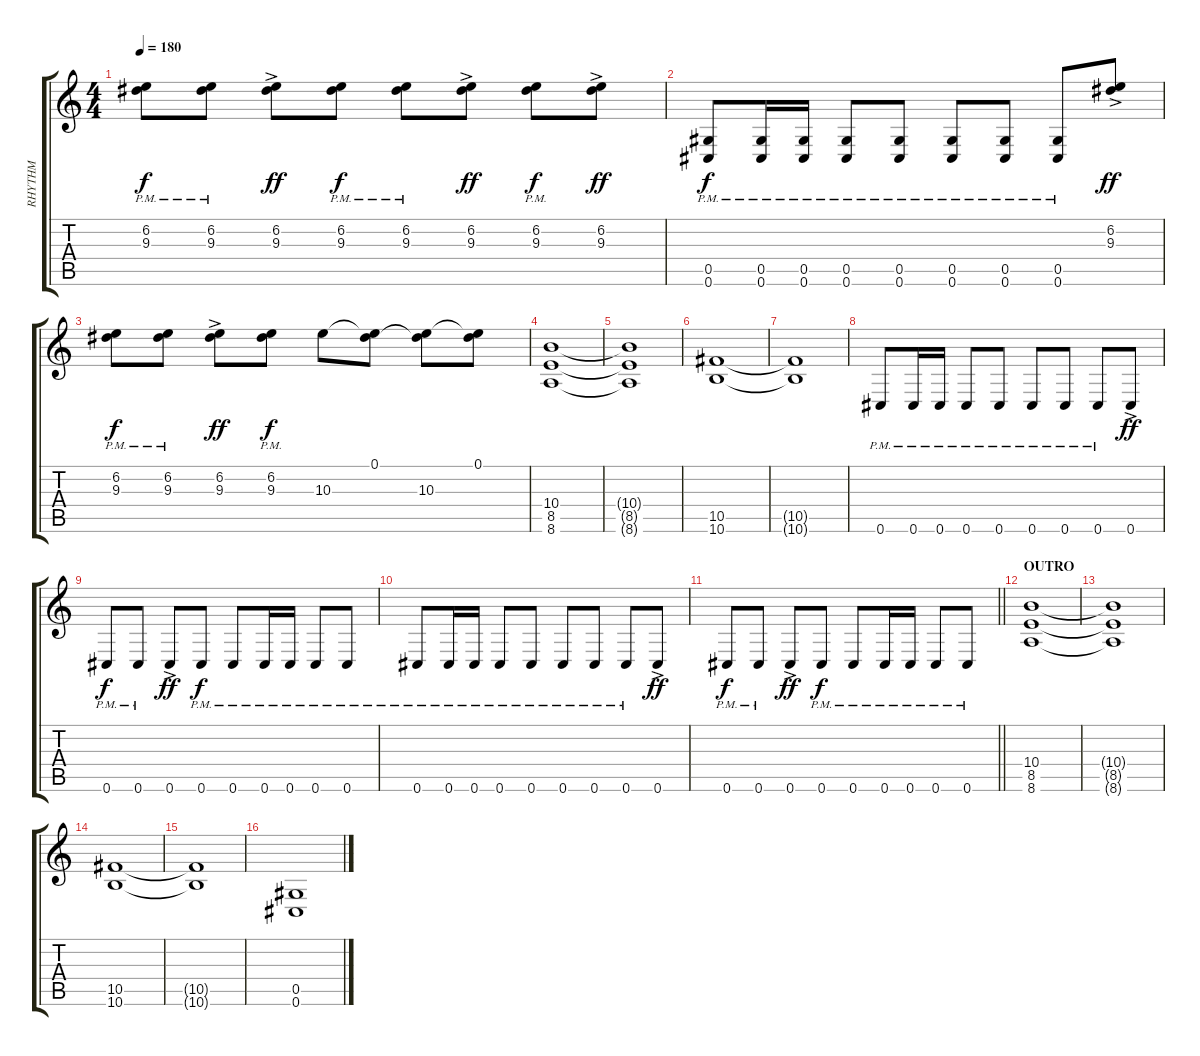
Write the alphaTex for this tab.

\track ("RHYTHM" "RHYTHM") {instrument distortionguitar}
\staff {score tabs}
\tuning (Eb4 Bb3 Gb3 Db3 Ab2 Db2) {hide}
\ts (4 4)
\tempo 180
\clef g2
\ks c
(6.2{pm} 9.3{pm}).8{dy f} (6.2{pm} 9.3{pm}).8 (6.2{ac} 9.3{ac}).8{dy ff} (6.2{pm} 9.3{pm}).8{dy f} (6.2{pm} 9.3{pm}).8 (6.2{ac} 9.3{ac}).8{dy ff} (6.2{pm} 9.3{pm}).8{dy f} (6.2{ac} 9.3{ac}).8{dy ff} |
(0.5{pm} 0.6{pm}).8{dy f} (0.5{pm} 0.6{pm}).16 (0.5{pm} 0.6{pm}).16 (0.5{pm} 0.6{pm}).8 (0.5{pm} 0.6{pm}).8 (0.5{pm} 0.6{pm}).8 (0.5{pm} 0.6{pm}).8 (0.5{pm} 0.6{pm}).8 (6.2{ac} 9.3{ac}).8{dy ff} |
(6.2{pm} 9.3{pm}).8{dy f} (6.2{pm} 9.3{pm}).8 (6.2{ac} 9.3{ac}).8{dy ff} (6.2{pm} 9.3{pm}).8{dy f} 10.3.8 (0.1 10.3{t}).8 (0.1{t} 10.3).8 (0.1 10.3{t}).8 |
(10.4 8.5 8.6).1 |
(10.4{t} 8.5{t} 8.6{t}).1 |
(10.5 10.6).1 |
(10.5{t} 10.6{t}).1 |
0.6{pm}.8 0.6{pm}.16 0.6{pm}.16 0.6{pm}.8 0.6{pm}.8 0.6{pm}.8 0.6{pm}.8 0.6{pm}.8 0.6{ac}.8{dy ff} |
0.6{pm}.8{dy f} 0.6{pm}.8 0.6{ac}.8{dy ff} 0.6{pm}.8{dy f} 0.6{pm}.8 0.6{pm}.16 0.6{pm}.16 0.6{pm}.8 0.6{pm}.8 |
0.6{pm}.8 0.6{pm}.16 0.6{pm}.16 0.6{pm}.8 0.6{pm}.8 0.6{pm}.8 0.6{pm}.8 0.6{pm}.8 0.6{ac}.8{dy ff} |
\barLineRight lightlight
0.6{pm}.8{dy f} 0.6{pm}.8 0.6{ac}.8{dy ff} 0.6{pm}.8{dy f} 0.6{pm}.8 0.6{pm}.16 0.6{pm}.16 0.6{pm}.8 0.6{pm}.8 |
\section ("" "OUTRO")
(10.4 8.5 8.6).1 |
(10.4{t} 8.5{t} 8.6{t}).1 |
(10.5 10.6).1 |
(10.5{t} 10.6{t}).1 |
(0.5 0.6).1
